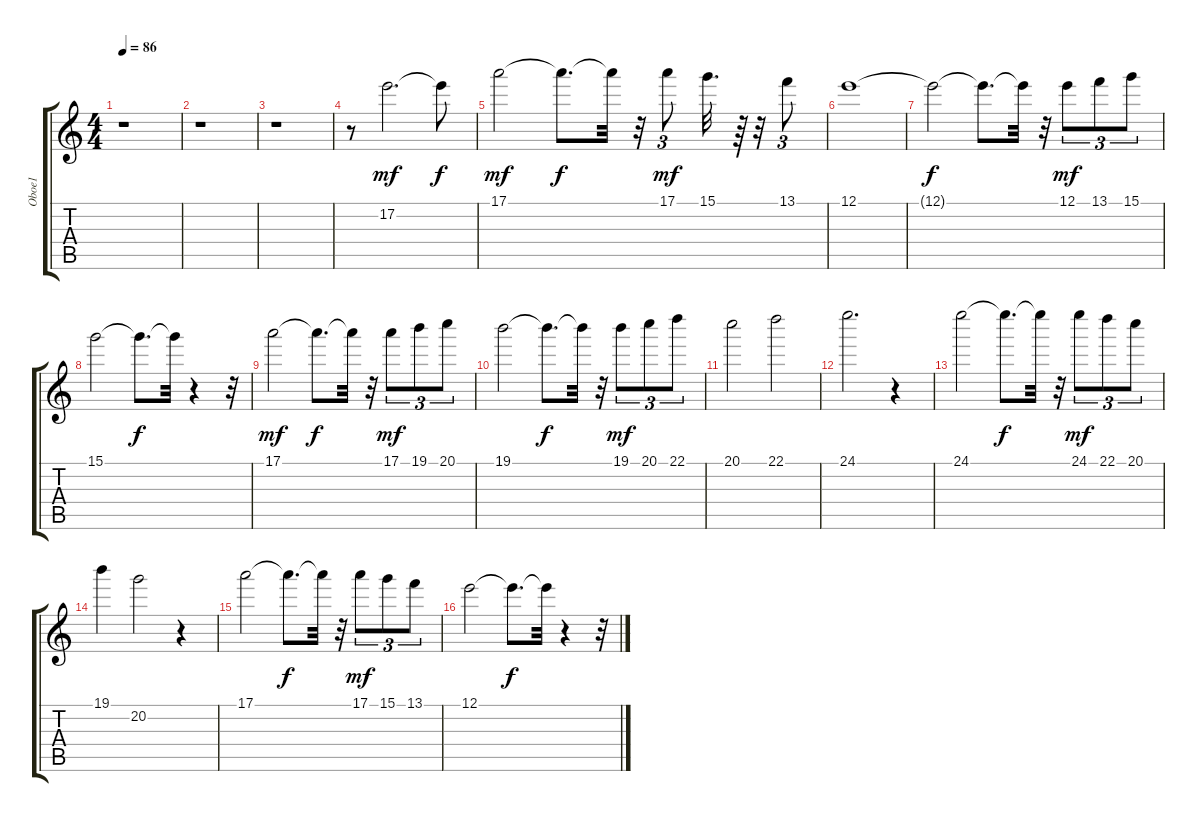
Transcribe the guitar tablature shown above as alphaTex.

\track ("Oboe1" "Oboe1") {instrument distortionguitar}
\staff {score tabs}
\tuning (E4 B3 G3 D3 A2 E2) {hide}
\ts (4 4)
\tempo 86
\clef g2
\ks c
r.1{dy mf} |
r.1 |
r.1 |
r.8 17.2.2{d volume 14} 17.2{t}.8{dy f} |
17.1.2{dy mf} 17.1{t}.8{d dy f} 17.1{t}.32 r.32 17.1.8{tu (3 2) dy mf} 15.1.32{d} r.64 r.32 13.1.8{tu (3 2)} |
12.1.1 |
12.1{t}.2{dy f} 12.1{t}.8{d} 12.1{t}.32 r.32 12.1.8{tu (3 2) dy mf} 13.1.8{tu (3 2)} 15.1.8{tu (3 2)} |
15.1.2 15.1{t}.8{d dy f} 15.1{t}.32 r.4 r.32 |
17.1.2{dy mf} 17.1{t}.8{d dy f} 17.1{t}.32 r.32 17.1.8{tu (3 2) dy mf} 19.1.8{tu (3 2)} 20.1.8{tu (3 2)} |
19.1.2 19.1{t}.8{d dy f} 19.1{t}.32 r.32 19.1.8{tu (3 2) dy mf} 20.1.8{tu (3 2)} 22.1.8{tu (3 2)} |
20.1.2 22.1.2 |
24.1.2{d} r.4 |
24.1.2 24.1{t}.8{d dy f} 24.1{t}.32 r.32 24.1.8{tu (3 2) dy mf} 22.1.8{tu (3 2)} 20.1.8{tu (3 2)} |
19.1.4 20.2.2 r.4 |
17.1.2 17.1{t}.8{d dy f} 17.1{t}.32 r.32 17.1.8{tu (3 2) dy mf} 15.1.8{tu (3 2)} 13.1.8{tu (3 2)} |
12.1.2 12.1{t}.8{d dy f} 12.1{t}.32 r.4 r.32
